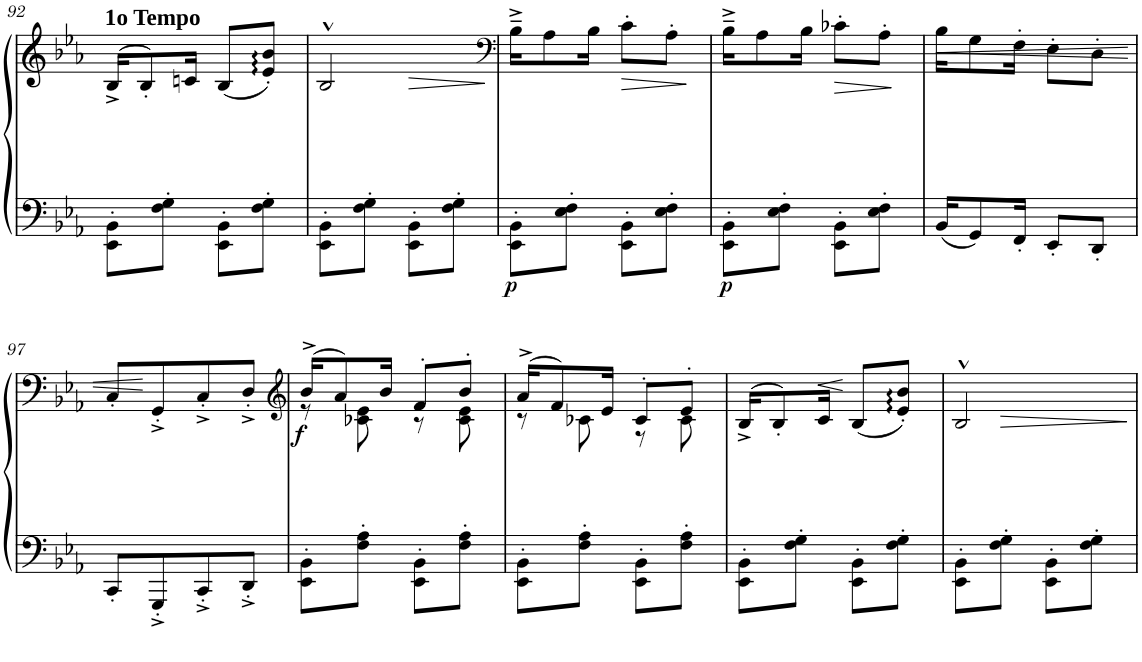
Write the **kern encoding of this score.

**kern	**kern	**dynam
*part1	*part1	*part1
*staff2	*staff1	*staff1/2
*I"PIANO	*	*
*I'Pno	*	*
!!LO:PB:g=z
*clefF4	*clefG2	*
*k[b-e-a-]	*k[b-e-a-]	*
*	*M2/4	*
=92	=92	=92
!	!LO:TX:a:B:t=1o Tempo	!
8EE-\' 8BB-\'L	(>16B-^/KL	.
.	8B-'/)	.
8F\' 8G\'J	.	.
.	16cn/Jk	.
8EE-\' 8BB-\'L	(8B-/L	.
8F\' 8G\'J	8e-/' 8b-/'J)	.
=93	=93	=93
8EE-\' 8BB-\'L	2B-^^/	.
8F\' 8G\'J	.	.
8EE-\' 8BB-\'L	.	.
8F\' 8G\'J	.	.
=94	=94	=94
*	*clefF4	*
!	!	!LO:DY:b=2
8EE-\' 8BB-\'L	16B-~^\KL	p
.	8A-\	.
8E-\' 8F\'J	.	.
.	16B-\Jk	.
8EE-\' 8BB-\'L	8c'\L	.
8E-\' 8F\'J	8A-'\J	.
=95	=95	=95
!	!	!LO:DY:b=2
8EE-\' 8BB-\'L	16B-~^\KL	p
.	8A-\	.
8E-\' 8F\'J	.	.
.	16B-\Jk	.
!	!	!LO:HP:b=2
8EE-\' 8BB-\'L	8c-X'\L	>
8E-\' 8F\'J	8A-'\J	.
=96	=96	=96
!	!	!LO:HP:b
16BB-/KL	16B-\KL	<
8GG/	8G\	.
16FF'/Jk	16F'\Jk	.
8EE-'/L	8E-'\L	.
8DD'/J	8D'\J	.
!!LO:LB:g=z
=97	=97	=97
8CC'/L	8C'/L	.
8GGG'^/	8GG'^/	]
8CC'^/	8C'^/	.
8DD'^/J	8D'^/J	.
=98	=98	=98
*	*clefG2	*
*	*^	*
!	!	!	!LO:DY:b
8EE-\' 8BB-\'L	(16b-^/KL	8r	f
.	8a-/)	.	.
8F\' 8A-\'J	.	8c-X\ 8e-\	.
.	16b-/Jk	.	.
8EE-\' 8BB-\'L	8f'/L	8r	.
8F\' 8A-\'J	8b-'/J	8c-\ 8e-\	.
=99	=99	=99	=99
8EE-\' 8BB-\'L	(16a-^/KL	8r	.
.	8f/)	.	.
8F\' 8A-\'J	.	8c-X\	.
.	16e-/Jk	.	.
8EE-\' 8BB-\'L	8c-'/L	8r	.
8F\' 8A-\'J	8e-'/J	8c-\	.
*	*v	*v	*
=100	=100	=100
8EE-\' 8BB-\'L	(>16B-^/KL	.
.	8B-'/)	.
8F\' 8G\'J	.	.
!	!	!LO:HP:b
.	16c/Jk	<
8EE-\' 8BB-\'L	(8B-/L	[
8F\' 8G\'J	8e-/' 8b-/'J)	.
=101	=101	=101
8EE-\' 8BB-\'L	2B-^^/	.
8F\' 8G\'J	.	.
8EE-\' 8BB-\'L	.	.
8F\' 8G\'J	.	.
.	.	[
=	=	=
*-	*-	*-
